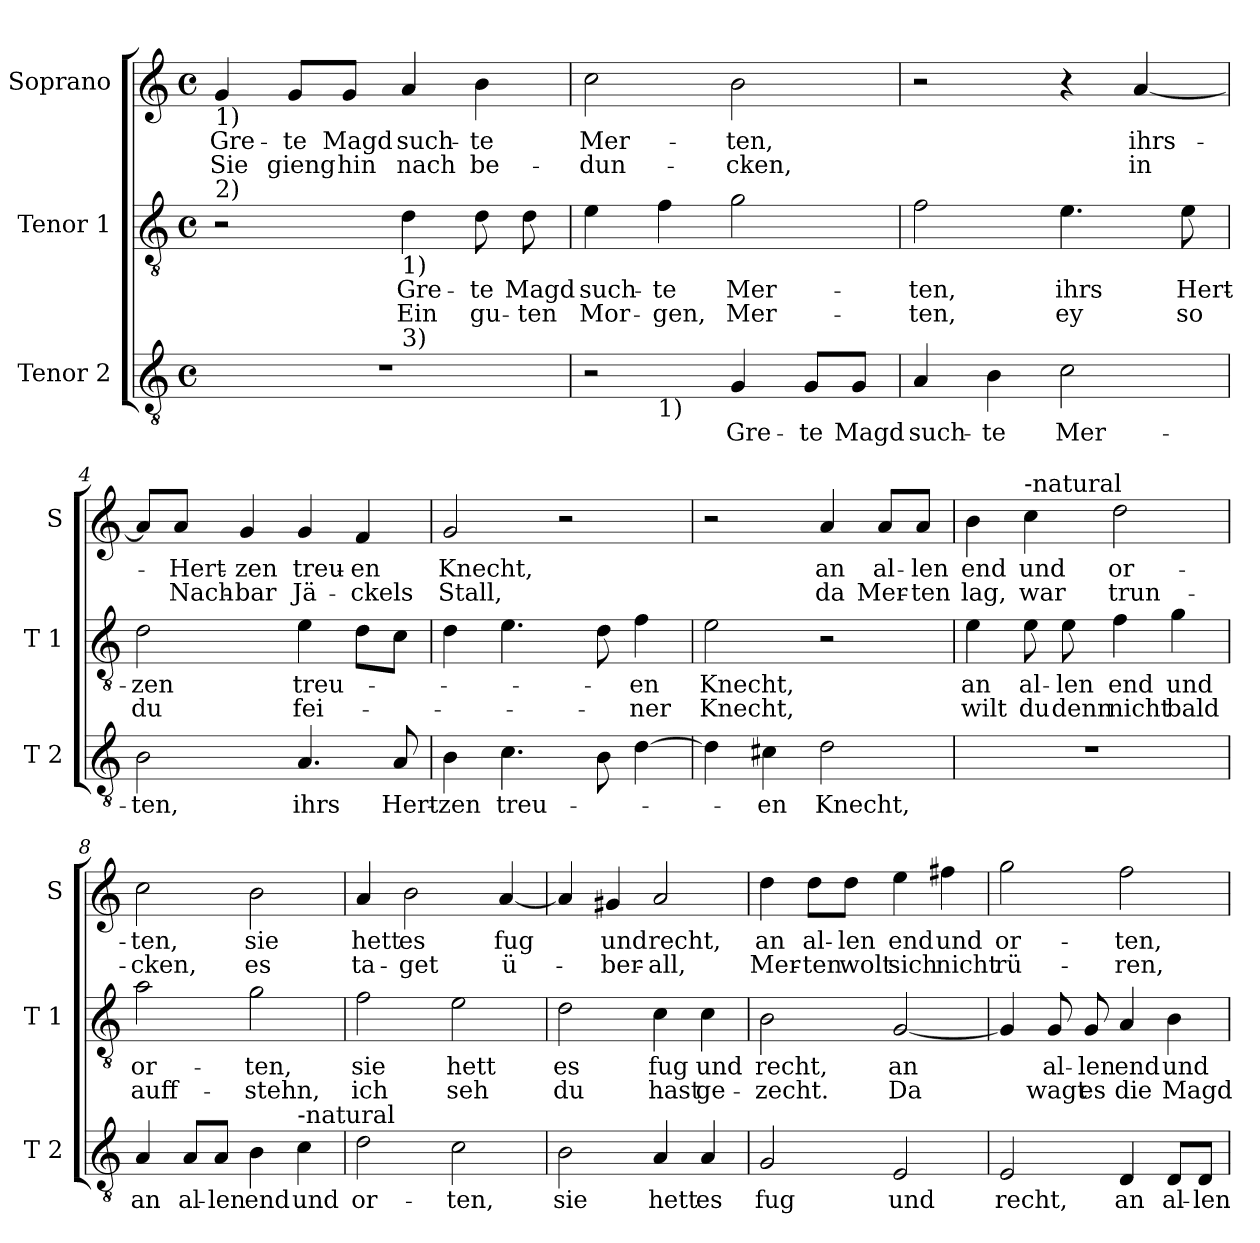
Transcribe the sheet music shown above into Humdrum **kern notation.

**kern	**text	**kern	**text	**text	**kern	**text	**text
*part3	*part3	*part2	*part2	*part2	*part1	*part1	*part1
*staff3	*staff3	*staff2	*staff2	*staff2	*staff1	*staff1	*staff1
*I"Tenor 2	*	*I"Tenor 1	*	*	*I"Soprano	*	*
*I'T 2	*	*I'T 1	*	*	*I'S	*	*
*clefGv2	*	*clefGv2	*	*	*clefG2	*	*
*k[]	*	*k[]	*	*	*k[]	*	*
*C:	*	*C:	*	*	*C:	*	*
*M4/4	*	*M4/4	*	*	*M4/4	*	*
*met(c)	*	*met(c)	*	*	*met(c)	*	*
=1	=1	=1	=1	=1	=1	=1	=1
!	!	!	!	!	!LO:TX:b:t=1)	!	!
!	!	!LO:TX:a:t=2)	!	!	!	!	!
!	!	!	!	!	!	!LO:LY:b	!LO:LY:b
*^	*	*	*	*	*	*	*
1r	2ryy	.	2r	.	.	4g/	Gre-	Sie
!	!	!	!	!	!	!	!LO:LY:b	!LO:LY:b
.	.	.	.	.	.	8g/L	-te	gieng
!	!	!	!	!	!	!	!LO:LY:b	!LO:LY:b
.	.	.	.	.	.	8g/J	Magd	hin
!	!	!	!LO:TX:b:t=1)	!	!	!	!	!
!	!LO:TX:a:t=3)	!	!	!	!	!	!	!
!	!	!	!	!LO:LY:b	!LO:LY:b	!	!LO:LY:b	!LO:LY:b
.	2ryy	.	4d\	Gre-	Ein	4a/	such-	nach
!	!	!	!	!LO:LY:b	!LO:LY:b	!	!LO:LY:b	!LO:LY:b
.	.	.	8d\	-te	gu-	4b\	-te	be-
!	!	!	!	!LO:LY:b	!LO:LY:b	!	!	!
.	.	.	8d\	Magd	-ten	.	.	.
=2	=2	=2	=2	=2	=2	=2	=2	=2
!	!	!	!	!LO:LY:b	!LO:LY:b	!	!LO:LY:b	!LO:LY:b
2r	4ryy	.	4e\	such-	Mor-	2cc\	Mer-	-dun-
!	!LO:TX:b:t=1)	!	!	!	!	!	!	!
!	!	!	!	!LO:LY:b	!LO:LY:b	!	!	!
.	2.ryy	.	4f\	-te	-gen,	.	.	.
!	!	!LO:LY:b	!	!LO:LY:b	!LO:LY:b	!	!LO:LY:b	!LO:LY:b
4G/	.	Gre-	2g\	Mer-	Mer-	2b\	-ten,	-cken,
!	!	!LO:LY:b	!	!	!	!	!	!
8G/L	.	-te	.	.	.	.	.	.
!	!	!LO:LY:b	!	!	!	!	!	!
8G/J	.	Magd	.	.	.	.	.	.
=3	=3	=3	=3	=3	=3	=3	=3	=3
!	!	!LO:LY:b	!	!LO:LY:b	!LO:LY:b	!	!	!
*v	*v	*	*	*	*	*	*	*
4A/	such-	2f\	-ten,	-ten,	2r	.	.
!	!LO:LY:b	!	!	!	!	!	!
4B\	-te	.	.	.	.	.	.
!	!LO:LY:b	!	!LO:LY:b	!LO:LY:b	!	!	!
2c\	Mer-	4.e\	ihrs	ey	4r	.	.
!	!	!	!	!	!	!LO:LY:b	!LO:LY:b
.	.	.	.	.	[4a/	ihrs-	in
!	!	!	!LO:LY:b	!LO:LY:b	!	!	!
.	.	8e\	Hert-	so	.	.	.
=4	=4	=4	=4	=4	=4	=4	=4
!	!LO:LY:b	!	!LO:LY:b	!LO:LY:b	!	!	!
2B\	-ten,	2d\	-zen	du	8a/L]	.	.
!	!	!	!	!	!	!LO:LY:b	!LO:LY:b
.	.	.	.	.	8a/J	-Hert-	Nach-
!	!	!	!	!	!	!LO:LY:b	!LO:LY:b
.	.	.	.	.	4g/	-zen	-bar
!	!LO:LY:b	!	!LO:LY:b	!LO:LY:b	!	!LO:LY:b	!LO:LY:b
4.A/	ihrs	4e\	treu-	fei-	4g/	treu-	Jä-
!	!	!	!	!	!	!LO:LY:b	!LO:LY:b
.	.	8d\L	.	.	4f/	-en	-ckels
!	!LO:LY:b	!	!	!	!	!	!
8A/	Hert-	8c\J	.	.	.	.	.
=5	=5	=5	=5	=5	=5	=5	=5
!	!LO:LY:b	!	!	!	!	!LO:LY:b	!LO:LY:b
4B\	-zen	4d\	.	.	2g/	Knecht,	Stall,
!	!LO:LY:b	!	!	!	!	!	!
4.c\	treu-	4.e\	.	.	.	.	.
.	.	.	.	.	2r	.	.
8B\	.	8d\	.	.	.	.	.
!	!	!	!LO:LY:b	!LO:LY:b	!	!	!
[4d\	.	4f\	-en	-ner	.	.	.
!!LO:LB:g=z
=6	=6	=6	=6	=6	=6	=6	=6
!	!	!	!LO:LY:b	!LO:LY:b	!	!	!
4d\]	.	2e\	Knecht,	Knecht,	2r	.	.
!	!LO:LY:b	!	!	!	!	!	!
4c#X\	-en	.	.	.	.	.	.
!	!LO:LY:b	!	!	!	!	!LO:LY:b	!LO:LY:b
2d\	Knecht,	2r	.	.	4a/	an	da
!	!	!	!	!	!	!LO:LY:b	!LO:LY:b
.	.	.	.	.	8a/L	al-	Mer-
!	!	!	!	!	!	!LO:LY:b	!LO:LY:b
.	.	.	.	.	8a/J	-len	-ten
=7	=7	=7	=7	=7	=7	=7	=7
!	!	!	!LO:LY:b	!LO:LY:b	!	!LO:LY:b	!LO:LY:b
1r	.	4e\	an	wilt	4b\	end	lag,
!	!	!	!	!	!LO:TX:a:t=-natural	!	!
!	!	!	!LO:LY:b	!LO:LY:b	!	!LO:LY:b	!LO:LY:b
.	.	8e\	al-	du	4cc\	und	war
!	!	!	!LO:LY:b	!LO:LY:b	!	!	!
.	.	8e\	-len	denn	.	.	.
!	!	!	!LO:LY:b	!LO:LY:b	!	!LO:LY:b	!LO:LY:b
.	.	4f\	end	nicht	2dd\	or-	trun-
!	!	!	!LO:LY:b	!LO:LY:b	!	!	!
.	.	4g\	und	bald	.	.	.
=8	=8	=8	=8	=8	=8	=8	=8
!	!LO:LY:b	!	!LO:LY:b	!LO:LY:b	!	!LO:LY:b	!LO:LY:b
4A/	an	2a\	or-	auff-	2cc\	-ten,	-cken,
!	!LO:LY:b	!	!	!	!	!	!
8A/L	al-	.	.	.	.	.	.
!	!LO:LY:b	!	!	!	!	!	!
8A/J	-len	.	.	.	.	.	.
!	!LO:LY:b	!	!LO:LY:b	!LO:LY:b	!	!LO:LY:b	!LO:LY:b
4B\	end	2g\	-ten,	-stehn,	2b\	sie	es
!LO:TX:a:t=-natural	!	!	!	!	!	!	!
!	!LO:LY:b	!	!	!	!	!	!
4c\	und	.	.	.	.	.	.
=9	=9	=9	=9	=9	=9	=9	=9
!	!LO:LY:b	!	!LO:LY:b	!LO:LY:b	!	!LO:LY:b	!LO:LY:b
2d\	or-	2f\	sie	ich	4a/	hett	ta-
!	!	!	!	!	!	!LO:LY:b	!LO:LY:b
.	.	.	.	.	2b\	es	-get
!	!LO:LY:b	!	!LO:LY:b	!LO:LY:b	!	!	!
2c\	-ten,	2e\	hett	seh	.	.	.
!	!	!	!	!	!	!LO:LY:b	!LO:LY:b
.	.	.	.	.	[4a/	fug	ü-
=10	=10	=10	=10	=10	=10	=10	=10
!	!LO:LY:b	!	!LO:LY:b	!LO:LY:b	!	!	!
2B\	sie	2d\	es	du	4a/]	.	.
!	!	!	!	!	!	!LO:LY:b	!LO:LY:b
.	.	.	.	.	4g#X/	und	-ber-
!	!LO:LY:b	!	!LO:LY:b	!LO:LY:b	!	!LO:LY:b	!LO:LY:b
4A/	hett	4c\	fug	hast	2a/	recht,	-all,
!	!LO:LY:b	!	!LO:LY:b	!LO:LY:b	!	!	!
4A/	es	4c\	und	ge-	.	.	.
!!LO:PB:g=z
=11	=11	=11	=11	=11	=11	=11	=11
!	!LO:LY:b	!	!LO:LY:b	!LO:LY:b	!	!LO:LY:b	!LO:LY:b
2G/	fug	2B\	recht,	-zecht.	4dd\	an	Mer-
!	!	!	!	!	!	!LO:LY:b	!LO:LY:b
.	.	.	.	.	8dd\L	al-	-ten
!	!	!	!	!	!	!LO:LY:b	!LO:LY:b
.	.	.	.	.	8dd\J	-len	wolt
!	!LO:LY:b	!	!LO:LY:b	!LO:LY:b	!	!LO:LY:b	!LO:LY:b
2E/	und	[2G/	an	Da	4ee\	end	sich
!	!	!	!	!	!	!LO:LY:b	!LO:LY:b
.	.	.	.	.	4ff#X\	und	nicht
=12	=12	=12	=12	=12	=12	=12	=12
!	!LO:LY:b	!	!	!	!	!LO:LY:b	!LO:LY:b
2E/	recht,	4G/]	.	.	2gg\	or-	rü-
!	!	!	!LO:LY:b	!LO:LY:b	!	!	!
.	.	8G/	al-	wagt	.	.	.
!	!	!	!LO:LY:b	!LO:LY:b	!	!	!
.	.	8G/	-len	es	.	.	.
!	!LO:LY:b	!	!LO:LY:b	!LO:LY:b	!	!LO:LY:b	!LO:LY:b
4D/	an	4A/	end	die	2ff\	-ten,	-ren,
!	!LO:LY:b	!	!LO:LY:b	!LO:LY:b	!	!	!
8D/L	al-	4B\	und	Magd	.	.	.
!	!LO:LY:b	!	!	!	!	!	!
8D/J	-len	.	.	.	.	.	.
=	=	=	=	=	=	=	=
*-	*-	*-	*-	*-	*-	*-	*-
